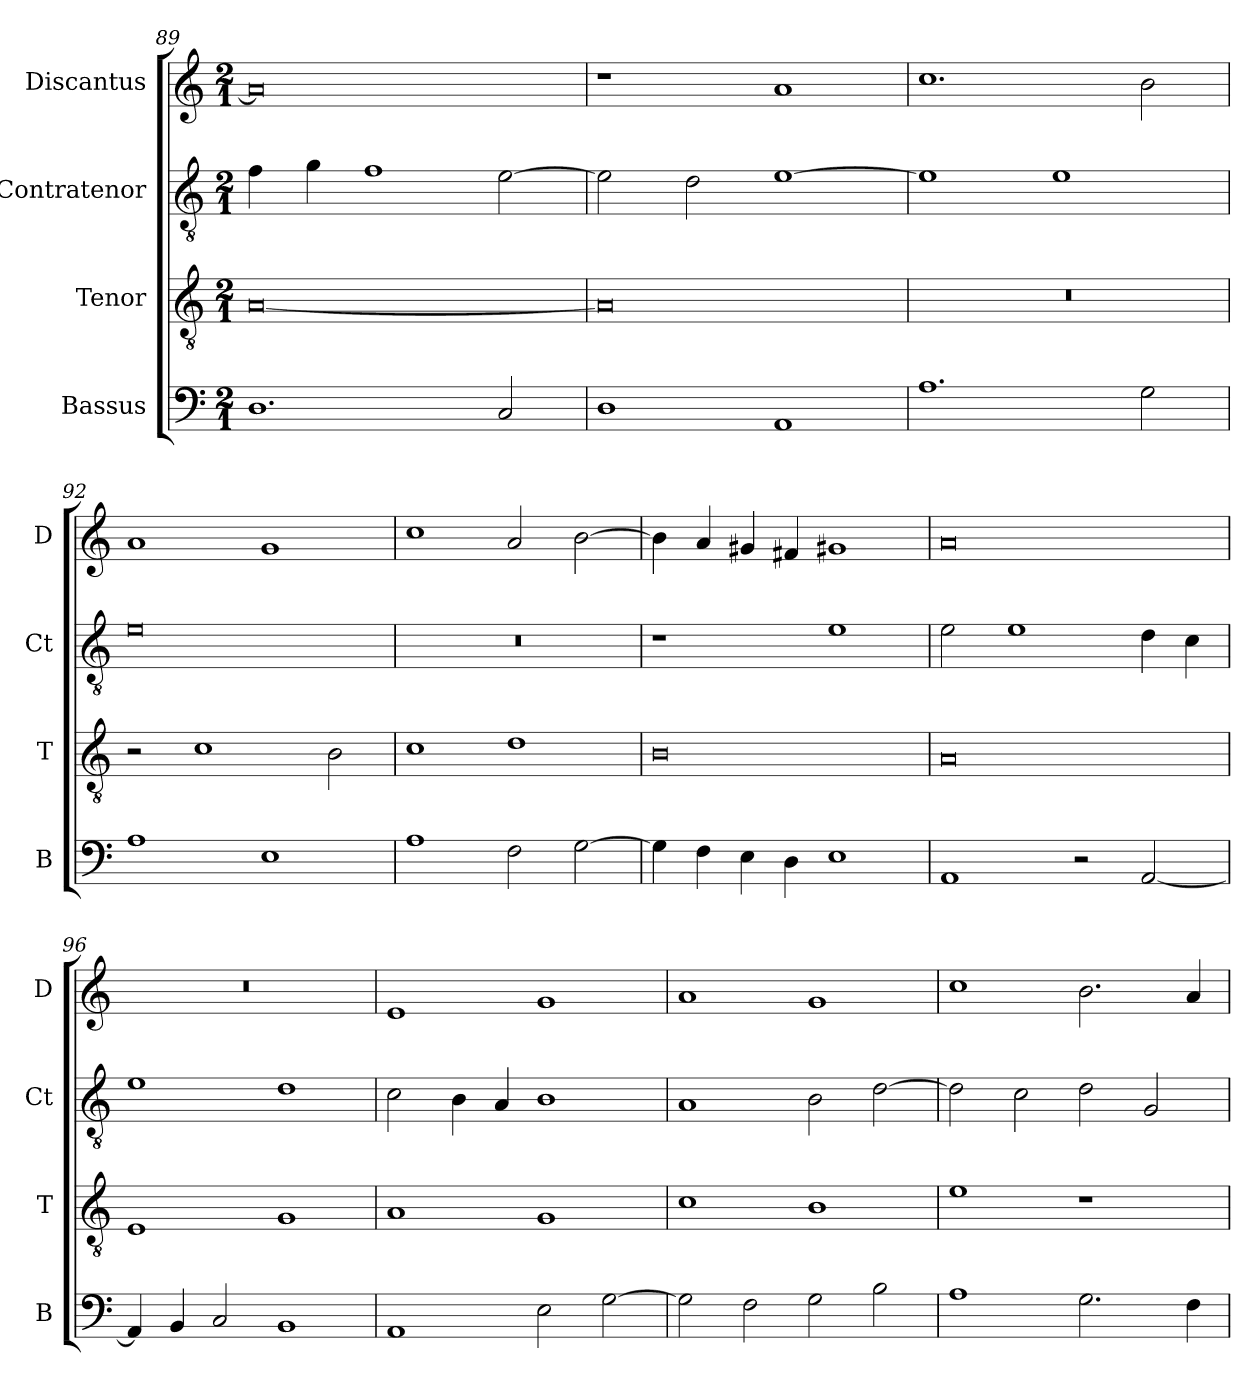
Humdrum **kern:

**kern	**kern	**kern	**kern
*part4	*part3	*part2	*part1
*staff4	*staff3	*staff2	*staff1
*I"Bassus	*I"Tenor	*I"Contratenor	*I"Discantus
*I'B	*I'T	*I'Ct	*I'D
*clefF4	*clefGv2	*clefGv2	*clefG2
*k[]	*k[]	*k[]	*k[]
*M2/1	*M2/1	*M2/1	*M2/1
=89	=89	=89	=89
1.D	[0A	4f\	0a]
.	.	4g\	.
.	.	1f	.
2C/	.	[2e\	.
=90	=90	=90	=90
1D	0A]	2e\]	1r
.	.	2d\	.
1AA	.	[1e	1a
=91	=91	=91	=91
1.A	0r	1e]	1.cc
.	.	1e	.
2G\	.	.	2b\
=92	=92	=92	=92
1A	2r	0e	1a
.	1c	.	.
1E	.	.	1g
.	2B\	.	.
=93	=93	=93	=93
1A	1c	0r	1cc
2F\	1d	.	2a/
[2G\	.	.	[2b\
=94	=94	=94	=94
4G\]	0B	1r	4b\]
4F\	.	.	4a/
4E\	.	.	4g#X/
4D\	.	.	4f#X/
1E	.	1e	1g#X
=95	=95	=95	=95
1AA	0A	2e\	0a
.	.	1e	.
2r	.	.	.
[2AA/	.	4d\	.
.	.	4c\	.
=96	=96	=96	=96
4AA/]	1E	1e	0r
4BB/	.	.	.
2C/	.	.	.
1BB	1G	1d	.
=97	=97	=97	=97
1AA	1A	2c\	1e
.	.	4B\	.
.	.	4A/	.
2E\	1G	1B	1g
[2G\	.	.	.
=98	=98	=98	=98
2G\]	1c	1A	1a
2F\	.	.	.
2G\	1B	2B\	1g
2B\	.	[2d\	.
=99	=99	=99	=99
1A	1e	2d\]	1cc
.	.	2c\	.
2.G\	1r	2d\	2.b\
.	.	2G/	.
4F\	.	.	4a/
=	=	=	=
*-	*-	*-	*-
